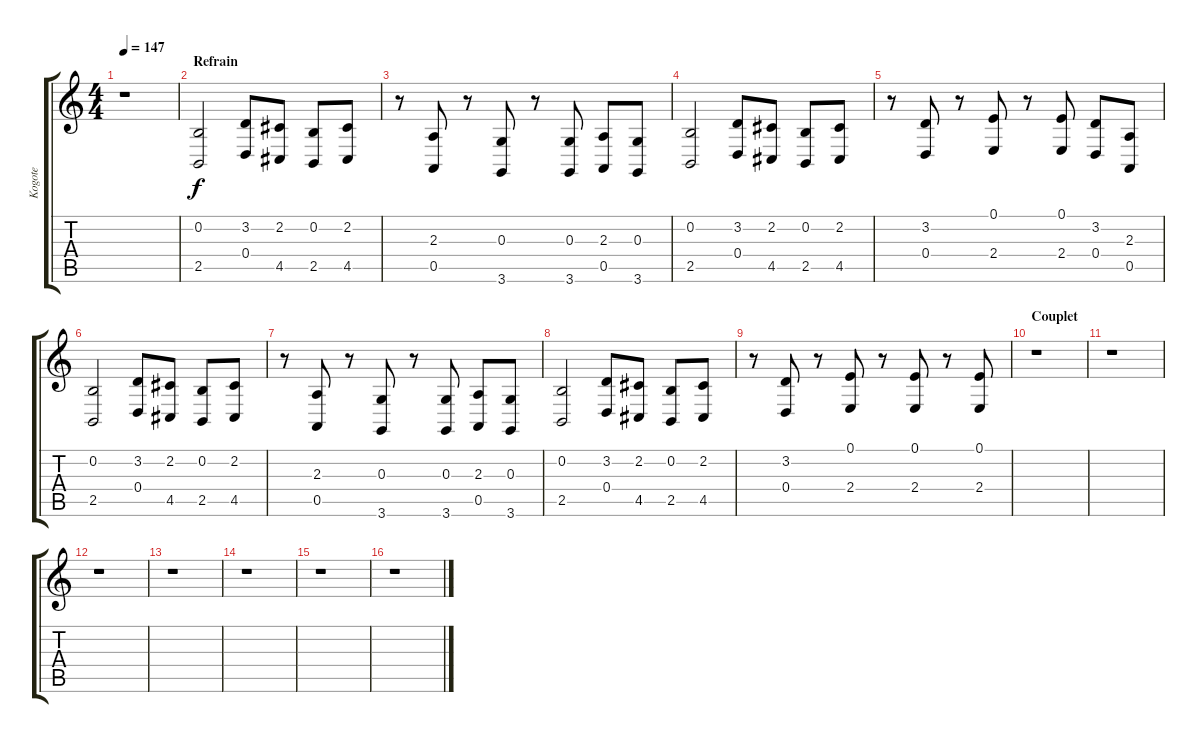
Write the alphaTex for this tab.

\track ("Kogote" "Kogote") {instrument brasssection}
\staff {score tabs}
\tuning (E4 B3 G3 D3 A2 E2) {hide}
\ts (4 4)
\tempo 147
\clef g2
\ks c
r.1{dy f} |
\section ("" "Refrain")
(0.2 2.5).2 (3.2 0.4).8 (2.2 4.5).8 (0.2 2.5).8 (2.2 4.5).8 |
r.8 (2.3 0.5).8 r.8 (0.3 3.6).8 r.8 (0.3 3.6).8 (2.3 0.5).8 (0.3 3.6).8 |
(0.2 2.5).2 (3.2 0.4).8 (2.2 4.5).8 (0.2 2.5).8 (2.2 4.5).8 |
r.8 (3.2 0.4).8 r.8 (0.1 2.4).8 r.8 (0.1 2.4).8 (3.2 0.4).8 (2.3 0.5).8 |
(0.2 2.5).2 (3.2 0.4).8 (2.2 4.5).8 (0.2 2.5).8 (2.2 4.5).8 |
r.8 (2.3 0.5).8 r.8 (0.3 3.6).8 r.8 (0.3 3.6).8 (2.3 0.5).8 (0.3 3.6).8 |
(0.2 2.5).2 (3.2 0.4).8 (2.2 4.5).8 (0.2 2.5).8 (2.2 4.5).8 |
r.8 (3.2 0.4).8 r.8 (0.1 2.4).8 r.8 (0.1 2.4).8 r.8 (0.1 2.4).8 |
\section ("" "Couplet")
r.1 |
r.1 |
r.1 |
r.1 |
r.1 |
r.1 |
r.1
